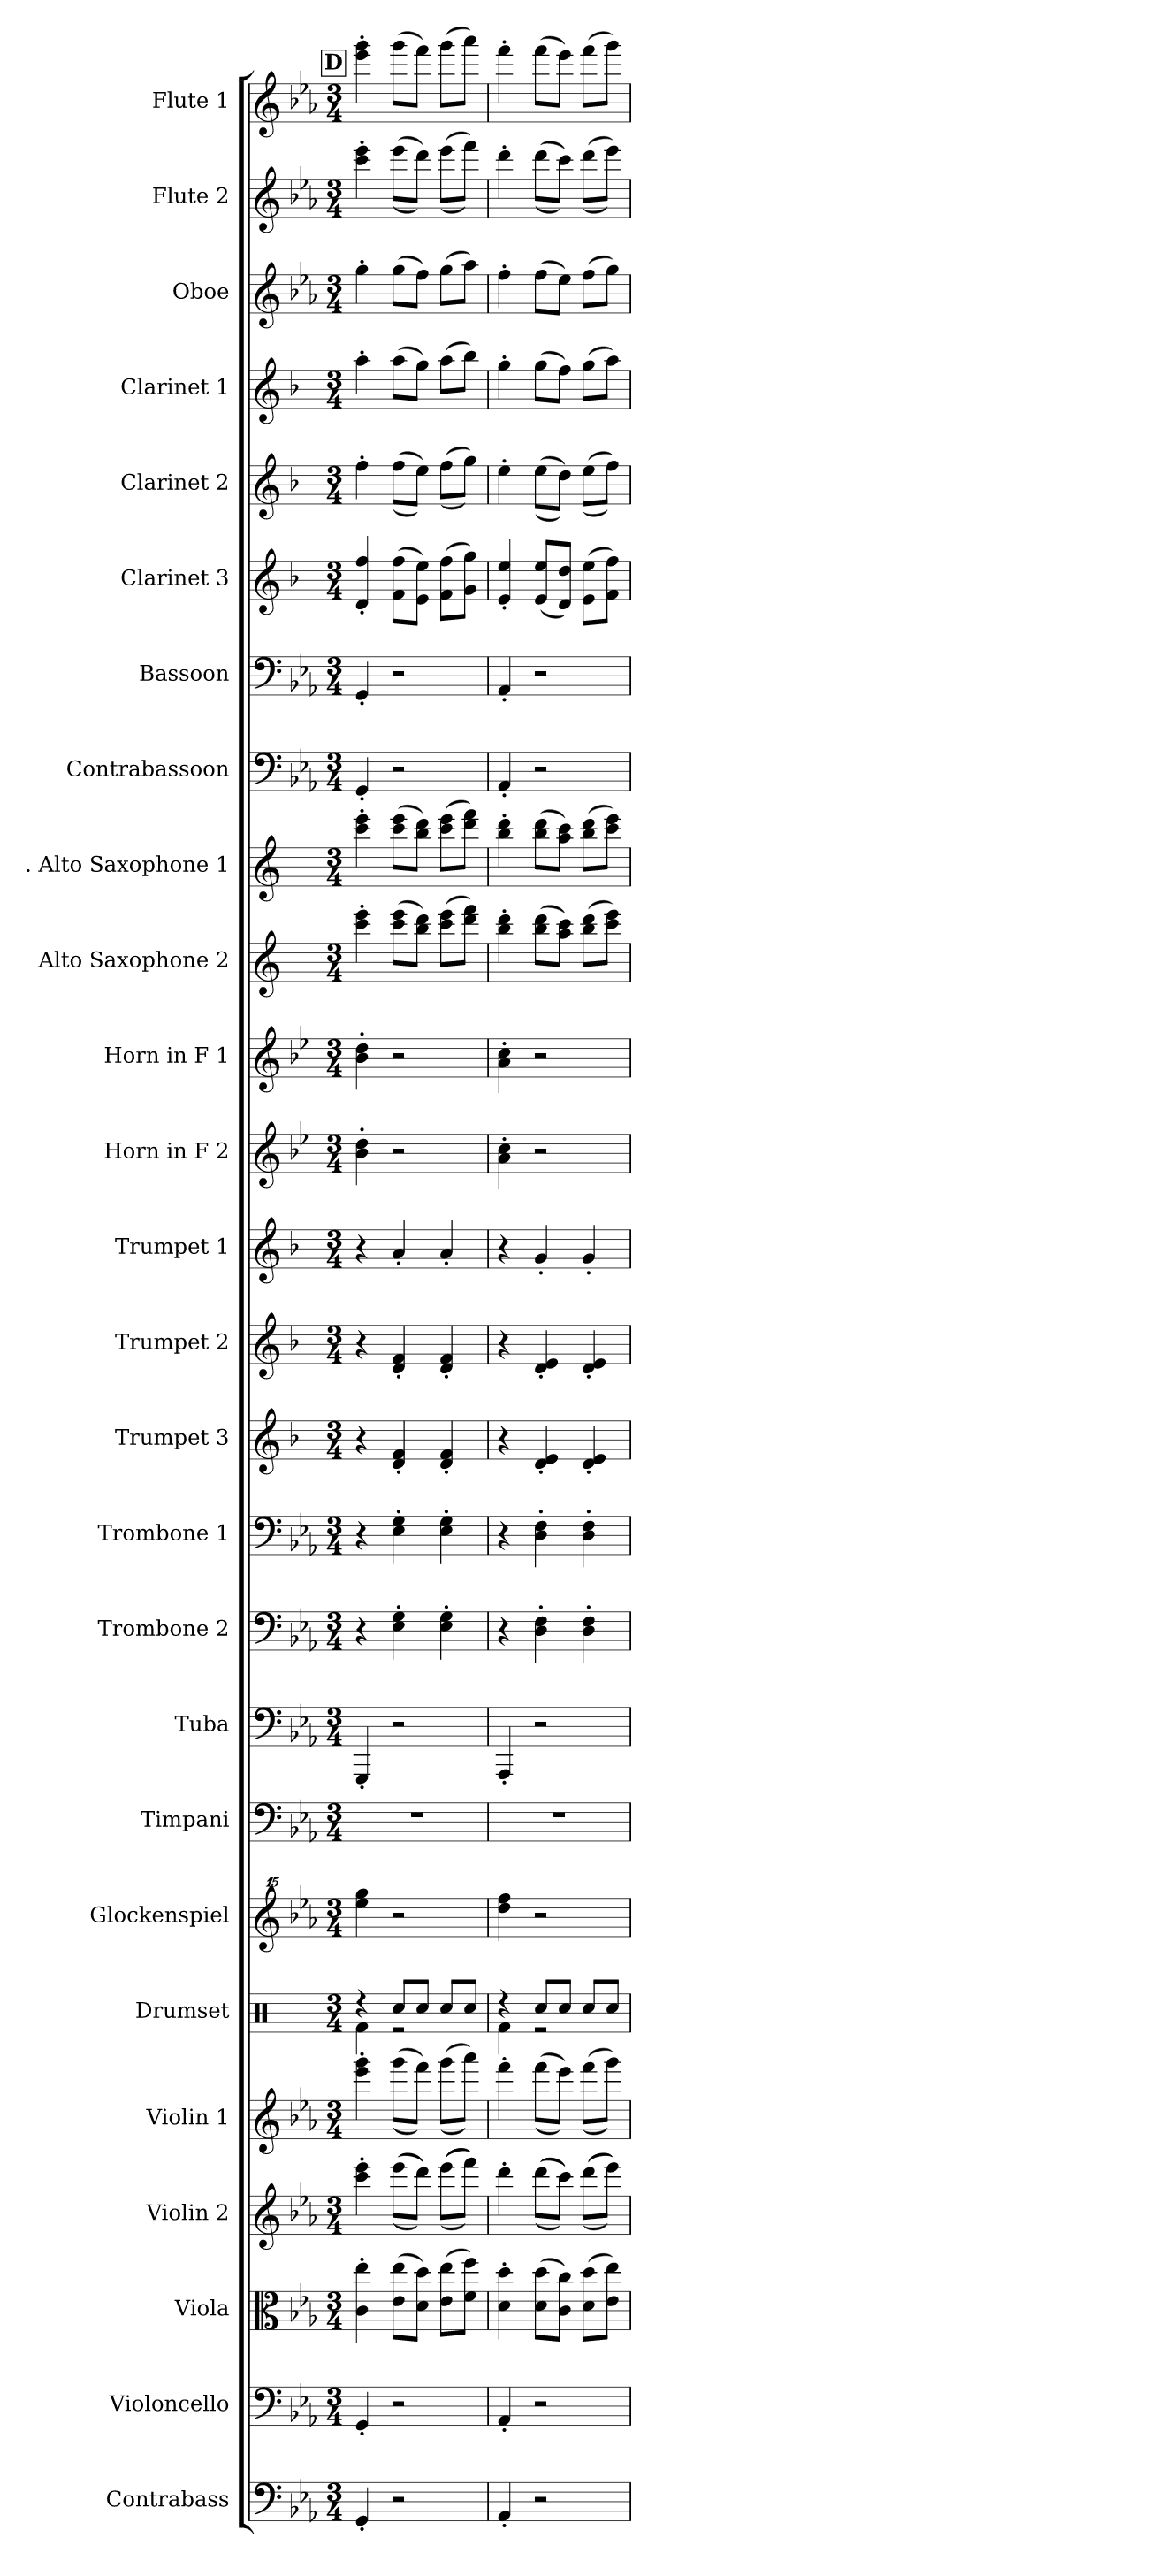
**kern	**kern	**kern	**kern	**kern	**kern	**kern	**kern	**kern	**kern	**kern	**kern	**kern	**kern	**kern	**kern	**kern	**kern	**kern	**kern	**kern	**kern	**kern	**kern	**kern	**kern
*part26	*part25	*part24	*part23	*part22	*part21	*part20	*part19	*part18	*part17	*part16	*part15	*part14	*part13	*part12	*part11	*part10	*part9	*part8	*part7	*part6	*part5	*part4	*part3	*part2	*part1
*staff26	*staff25	*staff24	*staff23	*staff22	*staff21	*staff20	*staff19	*staff18	*staff17	*staff16	*staff15	*staff14	*staff13	*staff12	*staff11	*staff10	*staff9	*staff8	*staff7	*staff6	*staff5	*staff4	*staff3	*staff2	*staff1
*I"Contrabass	*I"Violoncello	*I"Viola	*I"Violin 2	*I"Violin 1	*I"Drumset	*I"Glockenspiel	*I"Timpani	*I"Tuba	*I"Trombone 2	*I"Trombone 1	*I"Trumpet 3	*I"Trumpet 2	*I"Trumpet 1	*I"Horn in F 2	*I"Horn in F 1	*I"Alto Saxophone 2	*I". Alto Saxophone 1	*I"Contrabassoon	*I"Bassoon	*I"Clarinet 3	*I"Clarinet 2	*I"Clarinet 1	*I"Oboe	*I"Flute 2	*I"Flute 1
*I'Cb.	*I'Vlc.	*I'Vla.	*I'Vln. 2	*I'Vln. 1	*I'Drs.	*I'Glk.	*	*I'Tba.	*I'Tbn.	*	*	*I'2/3. Trp.	*I'1. Trp.	*	*I'1/2. Hn.	*I'A. Sax.	*I'1/2. Asax.	*I'Cbsn.	*I'Bsn.	*	*	*	*I'Ob.	*I'Fl.	*I'Fl.
!!LO:PB:g=z
*clefF4	*clefF4	*clefC3	*clefG2	*clefG2	*clefX	*clefG^^2	*clefF4	*clefF4	*clefF4	*clefF4	*clefG2	*clefG2	*clefG2	*clefG2	*clefG2	*clefG2	*clefG2	*clefF4	*clefF4	*clefG2	*clefG2	*clefG2	*clefG2	*clefG2	*clefG2
*ITrd7c12	*	*	*	*	*	*	*	*	*	*	*ITrd1c2	*ITrd1c2	*ITrd1c2	*ITrd4c7	*ITrd4c7	*ITrd5c9	*ITrd5c9	*ITrd7c12	*	*ITrd1c2	*ITrd1c2	*ITrd1c2	*	*	*
*k[b-e-a-]	*k[b-e-a-]	*k[b-e-a-]	*k[b-e-a-]	*k[b-e-a-]	*k[]	*k[b-e-a-]	*k[b-e-a-]	*k[b-e-a-]	*k[b-e-a-]	*k[b-e-a-]	*k[b-e-a-]	*k[b-e-a-]	*k[b-e-a-]	*k[b-e-a-]	*k[b-e-a-]	*k[b-e-a-]	*k[b-e-a-]	*k[b-e-a-]	*k[b-e-a-]	*k[b-e-a-]	*k[b-e-a-]	*k[b-e-a-]	*k[b-e-a-]	*k[b-e-a-]	*k[b-e-a-]
*M3/4	*M3/4	*M3/4	*M3/4	*M3/4	*M3/4	*M3/4	*M3/4	*M3/4	*M3/4	*M3/4	*M3/4	*M3/4	*M3/4	*M3/4	*M3/4	*M3/4	*M3/4	*M3/4	*M3/4	*M3/4	*M3/4	*M3/4	*M3/4	*M3/4	*M3/4
!!LO:REH:place=s1:a:B:fs=14:t=D
=67	=67	=67	=67	=67	=67	=67	=67	=67	=67	=67	=67	=67	=67	=67	=67	=67	=67	=67	=67	=67	=67	=67	=67	=67	=67
*	*	*	*	*	*^	*	*	*	*	*	*	*	*	*	*	*	*	*	*	*	*	*	*	*	*
4GGG'/	4GG'/	4c\' 4ee-\'	4ccc\' 4eee-\'	4eee-\' 4ggg\'	4r	4Rf\	4eeee-\ 4gggg\	2.r	4GGG'/	4r	4r	4r	4r	4r	4e-\' 4g\'	4e-\' 4g\'	4ee-\' 4gg\'	4ee-\' 4gg\'	4GGG'/	4GG'/	4c/' 4ee-/'	4ee-'\	4gg'\	4gg'\	4ccc\' 4eee-\'	4eee-\' 4ggg\'
2r	2r	(>8e-\ 8ee-\L	(>(>(>8eee-\L	(>(>8ggg\L	8Rcc/L	2r	2r	.	2r	4E-\' 4G\'	4E-\' 4G\'	4c/' 4e-/'	4c/' 4e-/'	4g'/	2r	2r	(>8ee-\ 8gg\L	(>8ee-\ 8gg\L	2r	2r	(>8e-\ 8ee-\L	(>(>8ee-\L	(>8gg\L	(>8gg\L	(>(>8eee-\L	(>8ggg\L
.	.	8d\ 8dd\J)	8ddd\J)))	8fff\J))	8Rcc/J	.	.	.	.	.	.	.	.	.	.	.	8dd\ 8ff\J)	8dd\ 8ff\J)	.	.	8d\ 8dd\J)	8dd\J))	8ff\J)	8ff\J)	8ddd\J))	8fff\J)
.	.	(>8e-\ 8ee-\L	(>(>(>8eee-\L	(>(>8ggg\L	8Rcc/L	.	.	.	.	4E-\' 4G\'	4E-\' 4G\'	4c/' 4e-/'	4c/' 4e-/'	4g'/	.	.	(>8ee-\ 8gg\L	(>8ee-\ 8gg\L	.	.	(>8e-\ 8ee-\L	(>(>8ee-\L	(>8gg\L	(>8gg\L	(>(>8eee-\L	(>8ggg\L
.	.	8f\ 8ff\J)	8fff\J)))	8aaa-\J))	8Rcc/J	.	.	.	.	.	.	.	.	.	.	.	8ff\ 8aa-\J)	8ff\ 8aa-\J)	.	.	8f\ 8ff\J)	8ff\J))	8aa-\J)	8aa-\J)	8fff\J))	8aaa-\J)
=68	=68	=68	=68	=68	=68	=68	=68	=68	=68	=68	=68	=68	=68	=68	=68	=68	=68	=68	=68	=68	=68	=68	=68	=68	=68	=68
4AAA-'/	4AA-'/	4d\' 4dd\'	4ddd'\	4fff'\	4r	4Rf\	4dddd\ 4ffff\	2.r	4AAA-'/	4r	4r	4r	4r	4r	4d\' 4f\'	4d\' 4f\'	4dd\' 4ff\'	4dd\' 4ff\'	4AAA-'/	4AA-'/	4d/' 4dd/'	4dd'\	4ff'\	4ff'\	4ddd'\	4fff'\
2r	2r	(>8d\ 8dd\L	(>(>(>8ddd\L	(>(>8fff\L	8Rcc/L	2r	2r	.	2r	4D\' 4F\'	4D\' 4F\'	4c/' 4d/'	4c/' 4d/'	4f'/	2r	2r	(>8dd\ 8ff\L	(>8dd\ 8ff\L	2r	2r	(<8d/ 8dd/L	(>(>8dd\L	(>8ff\L	(>8ff\L	(>(>8ddd\L	(>8fff\L
.	.	8c\ 8cc\J)	8ccc\J)))	8eee-\J))	8Rcc/J	.	.	.	.	.	.	.	.	.	.	.	8cc\ 8ee-\J)	8cc\ 8ee-\J)	.	.	8c/ 8cc/J)	8cc\J))	8ee-\J)	8ee-\J)	8ccc\J))	8eee-\J)
.	.	(>8d\ 8dd\L	(>(>(>8ddd\L	(>(>8fff\L	8Rcc/L	.	.	.	.	4D\' 4F\'	4D\' 4F\'	4c/' 4d/'	4c/' 4d/'	4f'/	.	.	(>8dd\ 8ff\L	(>8dd\ 8ff\L	.	.	(>8d\ 8dd\L	(>(>8dd\L	(>8ff\L	(>8ff\L	(>(>8ddd\L	(>8fff\L
.	.	8e-\ 8ee-\J)	8eee-\J)))	8ggg\J))	8Rcc/J	.	.	.	.	.	.	.	.	.	.	.	8ee-\ 8gg\J)	8ee-\ 8gg\J)	.	.	8e-\ 8ee-\J)	8ee-\J))	8gg\J)	8gg\J)	8eee-\J))	8ggg\J)
*	*	*	*	*	*v	*v	*	*	*	*	*	*	*	*	*	*	*	*	*	*	*	*	*	*	*	*
=	=	=	=	=	=	=	=	=	=	=	=	=	=	=	=	=	=	=	=	=	=	=	=	=	=
*-	*-	*-	*-	*-	*-	*-	*-	*-	*-	*-	*-	*-	*-	*-	*-	*-	*-	*-	*-	*-	*-	*-	*-	*-	*-
